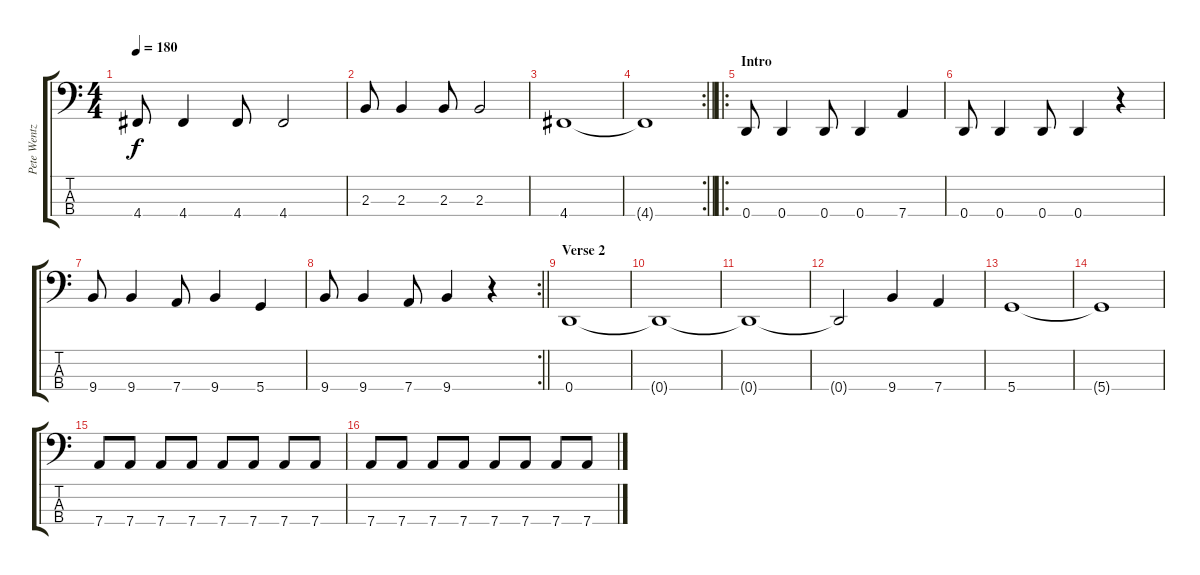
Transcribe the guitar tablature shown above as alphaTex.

\track ("Pete Wentz (Bass)" "Pete Wentz") {instrument electricbassfinger}
\staff {score tabs}
\tuning (G2 D2 A1 D1) {hide}
\ts (4 4)
\tempo 180
\clef f4
\ks c
4.4.8{dy f} 4.4.4 4.4.8 4.4.2 |
2.3.8 2.3.4 2.3.8 2.3.2 |
4.4.1 |
\rc 2
\barLineRight lightlight
4.4{t}.1 |
\ro
\section ("" "Intro")
0.4.8 0.4.4 0.4.8 0.4.4 7.4.4 |
0.4.8 0.4.4 0.4.8 0.4.4 r.4 |
9.4.8 9.4.4 7.4.8 9.4.4 5.4.4 |
\rc 2
\barLineRight lightlight
9.4.8 9.4.4 7.4.8 9.4.4 r.4 |
\section ("" "Verse 2")
0.4.1 |
0.4{t}.1 |
0.4{t}.1 |
0.4{t}.2 9.4.4 7.4.4 |
5.4.1 |
5.4{t}.1 |
7.4.8 7.4.8 7.4.8 7.4.8 7.4.8 7.4.8 7.4.8 7.4.8 |
7.4.8 7.4.8 7.4.8 7.4.8 7.4.8 7.4.8 7.4.8 7.4.8
